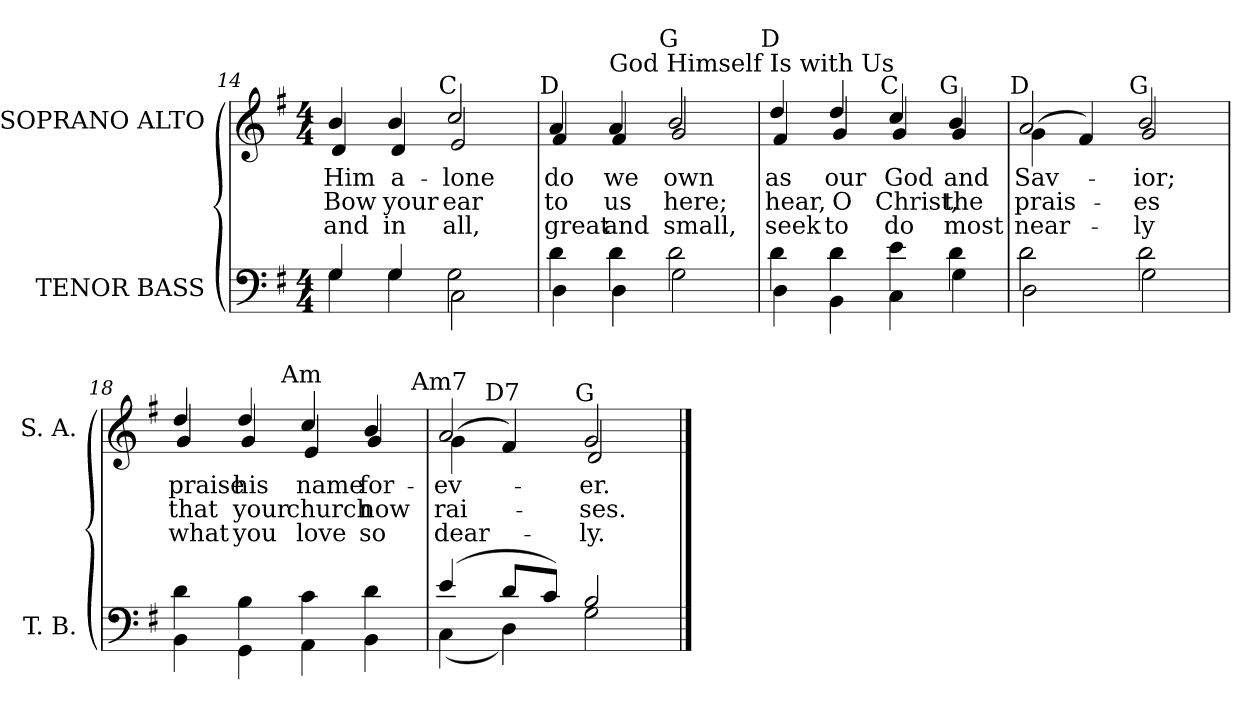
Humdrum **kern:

**kern	**kern	**text	**text	**text
*part2	*part1	*part1	*part1	*part1
*staff2	*staff1	*staff1	*staff1	*staff1
*I"TENOR BASS	*I"SOPRANO ALTO	*	*	*
*I'T. B.	*I'S. A.	*	*	*
*clefF4	*clefG2	*	*	*
*k[f#]	*k[f#]	*	*	*
*G:	*G:	*	*	*
*M4/4	*M4/4	*	*	*
=14	=14	=14	=14	=14
*^	*	*	*	*
!	!	!	!LO:LY:b:color=#000000	!LO:LY:b:color=#000000	!LO:LY:b:color=#000000
*	*	*^	*	*	*
4Gi/	4Gi\	4bi/	4di/	Him	Bow	and
!	!	!	!	!LO:LY:b:color=#000000	!LO:LY:b:color=#000000	!LO:LY:b:color=#000000
4Gi/	4Gi\	4bi/	4di/	a-	your	in
!	!	!LO:TX:a:cj:t=C	!	!	!	!
!	!	!	!	!LO:LY:b:color=#000000	!LO:LY:b:color=#000000	!LO:LY:b:color=#000000
2Gi\	2Ci\	2cci/	2ei/	-lone	ear	all,
=15	=15	=15	=15	=15	=15	=15
!	!	!LO:TX:a:cj:t=D	!	!	!	!
!	!	!	!	!LO:LY:b:color=#000000	!LO:LY:b:color=#000000	!LO:LY:b:color=#000000
4di\	4Di\	4ai/	4f#i/	do	to	great
!	!	!LO:TX:a:t=God Himself Is with Us	!	!	!	!
!	!	!	!	!LO:LY:b:color=#000000	!LO:LY:b:color=#000000	!LO:LY:b:color=#000000
4di\	4Di\	4ai/	4f#i/	we	us	and
!	!	!LO:TX:a:cj:t=G	!	!	!	!
!	!	!	!	!LO:LY:b:color=#000000	!LO:LY:b:color=#000000	!LO:LY:b:color=#000000
2di\	2Gi\	2bi/	2gi/	own	here;	small,
!!LO:LB:g=z	!!
=16	=16	=16	=16	=16	=16	=16
!	!	!LO:TX:a:cj:t=D	!	!	!	!
!	!	!	!	!LO:LY:b:color=#000000	!LO:LY:b:color=#000000	!LO:LY:b:color=#000000
4di\	4Di\	4ddi/	4f#i/	as	hear,	seek
!	!	!	!	!LO:LY:b:color=#000000	!LO:LY:b:color=#000000	!LO:LY:b:color=#000000
4di\	4BBi\	4ddi/	4gi/	our	O	to
!	!	!LO:TX:a:cj:t=C	!	!	!	!
!	!	!	!	!LO:LY:b:color=#000000	!LO:LY:b:color=#000000	!LO:LY:b:color=#000000
4ei\	4Ci\	4cci/	4gi/	God	Christ,	do
!	!	!LO:TX:a:cj:t=G	!	!	!	!
!	!	!	!	!LO:LY:b:color=#000000	!LO:LY:b:color=#000000	!LO:LY:b:color=#000000
4di\	4Gi\	4bi/	4gi/	and	the	most
=17	=17	=17	=17	=17	=17	=17
!	!	!LO:TX:a:cj:t=D	!	!	!	!
!	!	!	!	!LO:LY:b:color=#000000	!LO:LY:b:color=#000000	!LO:LY:b:color=#000000
2di\	2Di\	2ai/	(4gi\	Sav-	prais-	near-
.	.	.	4f#i/)	.	.	.
!	!	!LO:TX:a:cj:t=G	!	!	!	!
!	!	!	!	!LO:LY:b:color=#000000	!LO:LY:b:color=#000000	!LO:LY:b:color=#000000
2di\	2Gi\	2bi/	2gi/	-ior;	-es	-ly
=18	=18	=18	=18	=18	=18	=18
!	!	!	!	!LO:LY:b:color=#000000	!LO:LY:b:color=#000000	!LO:LY:b:color=#000000
4di\	4BBi\	4ddi/	4gi/	praise	that	what
!	!	!	!	!LO:LY:b:color=#000000	!LO:LY:b:color=#000000	!LO:LY:b:color=#000000
4Bi\	4GGi\	4ddi/	4gi/	his	your	you
!	!	!LO:TX:a:cj:t=Am	!	!	!	!
!	!	!	!	!LO:LY:b:color=#000000	!LO:LY:b:color=#000000	!LO:LY:b:color=#000000
4ci\	4AAi\	4cci/	4ei/	name	church	love
!	!	!	!	!LO:LY:b:color=#000000	!LO:LY:b:color=#000000	!LO:LY:b:color=#000000
4di\	4BBi\	4bi/	4gi/	for-	now	so
=19	=19	=19	=19	=19	=19	=19
!	!	!LO:TX:a:cj:t=Am7	!	!	!	!
!	!	!	!	!LO:LY:b:color=#000000	!LO:LY:b:color=#000000	!LO:LY:b:color=#000000
(4ei/	(4Ci\	2ai/	(4gi\	-ev-	rai-	dear-
!	!	!	!LO:TX:a:cj:t=D7	!	!	!
8di/L	4Di\)	.	4f#i/)	.	.	.
8ci/J)	.	.	.	.	.	.
!	!	!LO:TX:a:cj:t=G	!	!	!	!
!	!	!	!	!LO:LY:b:color=#000000	!LO:LY:b:color=#000000	!LO:LY:b:color=#000000
2Bi/	2Gi\	2gi/	2di/	-er.	-ses.	-ly.
*v	*v	*	*	*	*	*
*	*v	*v	*	*	*
==	==	==	==	==
*-	*-	*-	*-	*-
